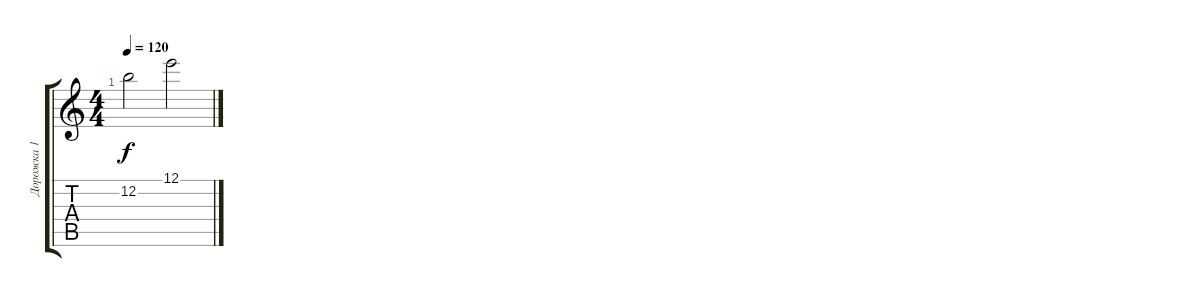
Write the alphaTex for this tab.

\track ("Дорожка 1" "Дорожка 1") {instrument acousticguitarsteel}
\staff {score tabs}
\tuning (E4 B3 G3 D3 A2 E2) {hide}
\ts (4 4)
\tempo 120
\clef g2
\ks c
12.2.2{dy f} 12.1.2
